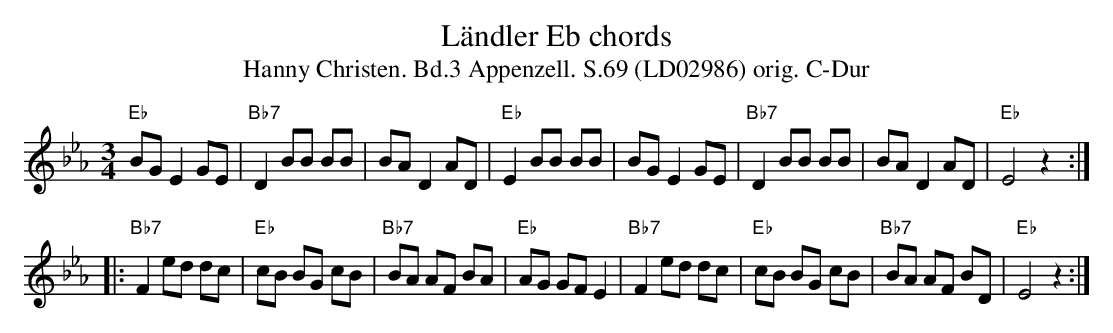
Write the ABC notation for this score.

X:1
T:Ländler Eb chords
T:Hanny Christen. Bd.3 Appenzell. S.69 (LD02986) orig. C-Dur
M:3/4
L:1/8
K:Ebmaj%%MIDI gchordon
"Eb"BG E2 GE | "Bb7"D2 BB BB | BA D2 AD | "Eb"E2 BB BB | \
BG E2 GE | "Bb7"D2 BB BB | BA D2 AD | "Eb"E4 z2 :|
|: "Bb7"F2 ed dc | "Eb"cB BG cB | "Bb7"BA AF BA | "Eb"AG GF E2 | \
"Bb7"F2 ed dc | "Eb"cB BG cB | "Bb7"BA AF BD | "Eb"E4 z2 :|
